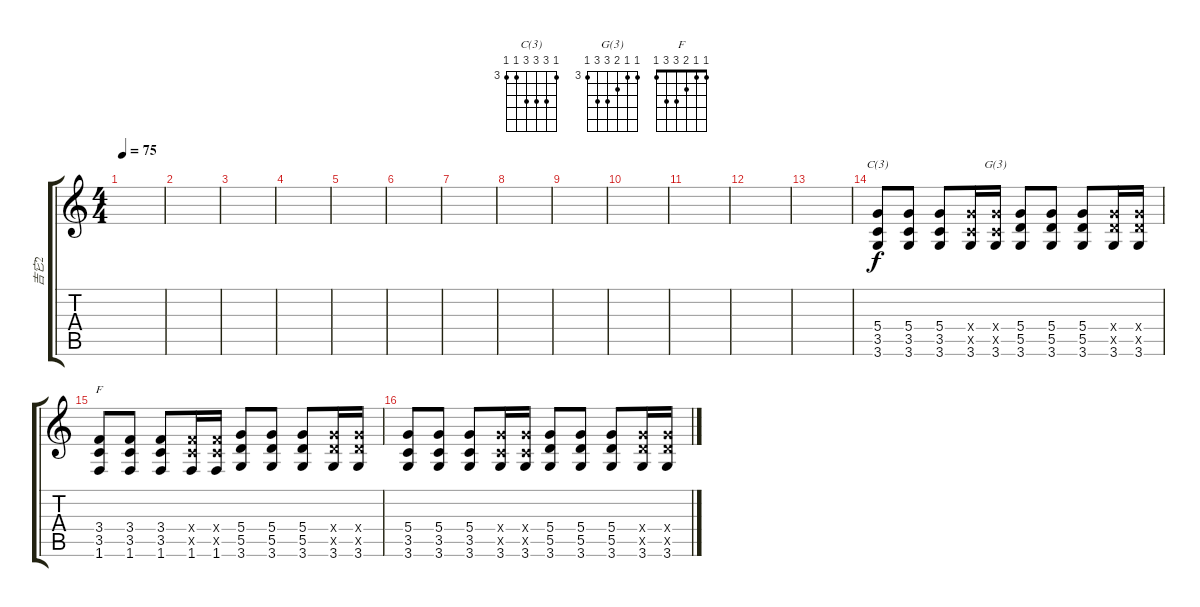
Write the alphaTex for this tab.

\track ("吉它2" "吉它2") {instrument acousticguitarnylon}
\staff {score tabs}
\tuning (E4 B3 G3 D3 A2 E2) {hide}
\chord ("C(3)" 3 5 5 5 3 3) {firstfret 3}
\chord ("G(3)" 3 3 4 5 5 3) {firstfret 3}
\chord ("F" 1 1 2 3 3 1)
\ts (4 4)
\tempo 75
\clef g2
\ks c
|
|
|
|
|
|
|
|
|
|
|
|
|
(5.4 3.5 3.6).8{ch "C(3)"} (5.4 3.5 3.6).8 (5.4 3.5 3.6).8 (5.4{x} 3.5{x} 3.6).16 (5.4{x} 3.5{x} 3.6).16{ch "G(3)"} (5.4 5.5 3.6).8 (5.4 5.5 3.6).8 (5.4 5.5 3.6).8 (5.4{x} 5.5{x} 3.6).16 (5.4{x} 5.5{x} 3.6).16 |
(3.4 3.5 1.6).8{ch "F"} (3.4 3.5 1.6).8 (3.4 3.5 1.6).8 (3.4{x} 3.5{x} 1.6).16 (3.4{x} 3.5{x} 1.6).16 (5.4 5.5 3.6).8 (5.4 5.5 3.6).8 (5.4 5.5 3.6).8 (5.4{x} 5.5{x} 3.6).16 (5.4{x} 5.5{x} 3.6).16 |
(5.4 3.5 3.6).8 (5.4 3.5 3.6).8 (5.4 3.5 3.6).8 (5.4{x} 3.5{x} 3.6).16 (5.4{x} 3.5{x} 3.6).16 (5.4 5.5 3.6).8 (5.4 5.5 3.6).8 (5.4 5.5 3.6).8 (5.4{x} 5.5{x} 3.6).16 (5.4{x} 5.5{x} 3.6).16
